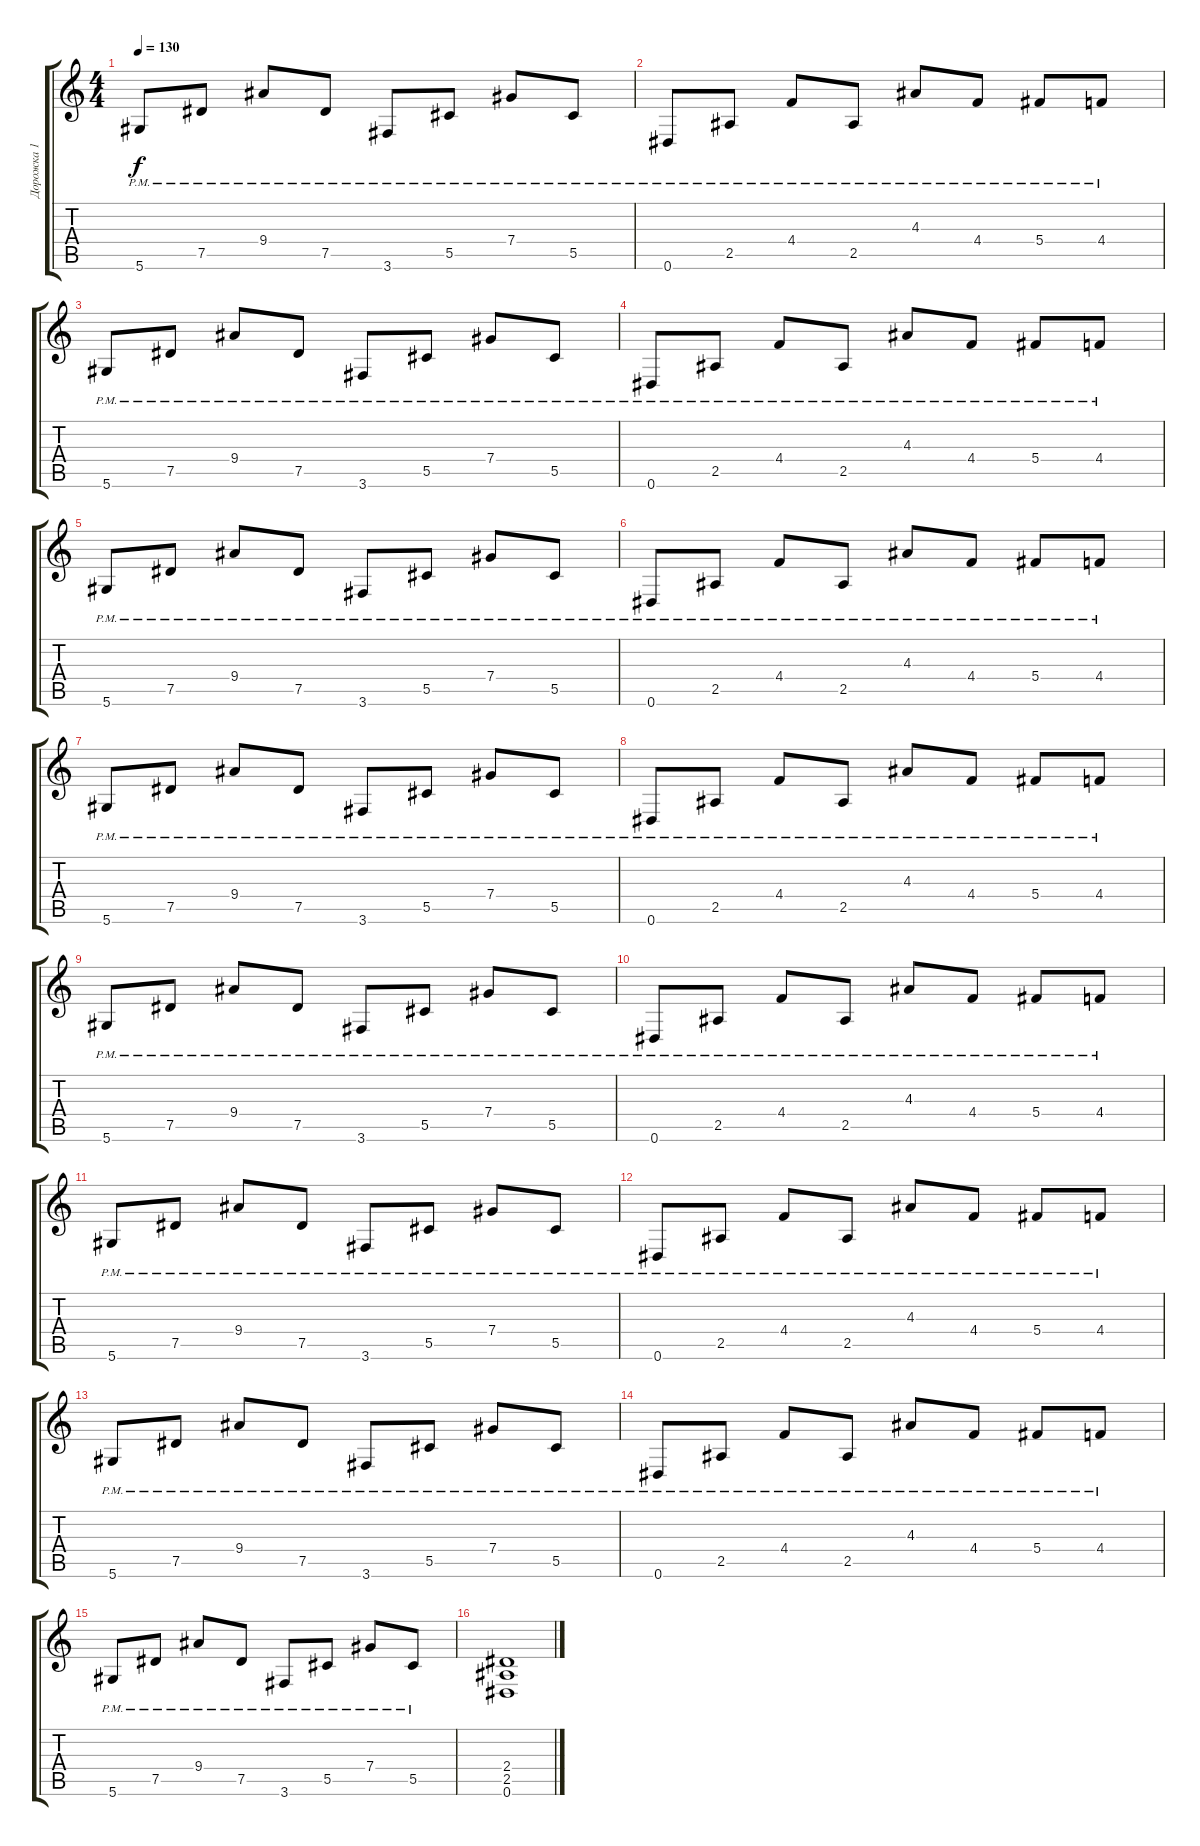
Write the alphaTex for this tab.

\track ("Дорожка 1" "Дорожка 1") {instrument distortionguitar}
\staff {score tabs}
\tuning (Eb4 Bb3 Gb3 Db3 Ab2 Eb2) {hide}
\ts (4 4)
\tempo 130
\clef g2
\ks c
5.6{pm}.8{dy f} 7.5{pm}.8 9.4{pm}.8 7.5{pm}.8 3.6{pm}.8 5.5{pm}.8 7.4{pm}.8 5.5{pm}.8 |
0.6{pm}.8 2.5{pm}.8 4.4{pm}.8 2.5{pm}.8 4.3{pm}.8 4.4{pm}.8 5.4{pm}.8 4.4{pm}.8 |
5.6{pm}.8 7.5{pm}.8 9.4{pm}.8 7.5{pm}.8 3.6{pm}.8 5.5{pm}.8 7.4{pm}.8 5.5{pm}.8 |
0.6{pm}.8 2.5{pm}.8 4.4{pm}.8 2.5{pm}.8 4.3{pm}.8 4.4{pm}.8 5.4{pm}.8 4.4{pm}.8 |
5.6{pm}.8 7.5{pm}.8 9.4{pm}.8 7.5{pm}.8 3.6{pm}.8 5.5{pm}.8 7.4{pm}.8 5.5{pm}.8 |
0.6{pm}.8 2.5{pm}.8 4.4{pm}.8 2.5{pm}.8 4.3{pm}.8 4.4{pm}.8 5.4{pm}.8 4.4{pm}.8 |
5.6{pm}.8 7.5{pm}.8 9.4{pm}.8 7.5{pm}.8 3.6{pm}.8 5.5{pm}.8 7.4{pm}.8 5.5{pm}.8 |
0.6{pm}.8 2.5{pm}.8 4.4{pm}.8 2.5{pm}.8 4.3{pm}.8 4.4{pm}.8 5.4{pm}.8 4.4{pm}.8 |
5.6{pm}.8 7.5{pm}.8 9.4{pm}.8 7.5{pm}.8 3.6{pm}.8 5.5{pm}.8 7.4{pm}.8 5.5{pm}.8 |
0.6{pm}.8 2.5{pm}.8 4.4{pm}.8 2.5{pm}.8 4.3{pm}.8 4.4{pm}.8 5.4{pm}.8 4.4{pm}.8 |
5.6{pm}.8 7.5{pm}.8 9.4{pm}.8 7.5{pm}.8 3.6{pm}.8 5.5{pm}.8 7.4{pm}.8 5.5{pm}.8 |
0.6{pm}.8 2.5{pm}.8 4.4{pm}.8 2.5{pm}.8 4.3{pm}.8 4.4{pm}.8 5.4{pm}.8 4.4{pm}.8 |
5.6{pm}.8 7.5{pm}.8 9.4{pm}.8 7.5{pm}.8 3.6{pm}.8 5.5{pm}.8 7.4{pm}.8 5.5{pm}.8 |
0.6{pm}.8 2.5{pm}.8 4.4{pm}.8 2.5{pm}.8 4.3{pm}.8 4.4{pm}.8 5.4{pm}.8 4.4{pm}.8 |
5.6{pm}.8 7.5{pm}.8 9.4{pm}.8 7.5{pm}.8 3.6{pm}.8 5.5{pm}.8 7.4{pm}.8 5.5{pm}.8 |
(2.4 2.5 0.6).1
